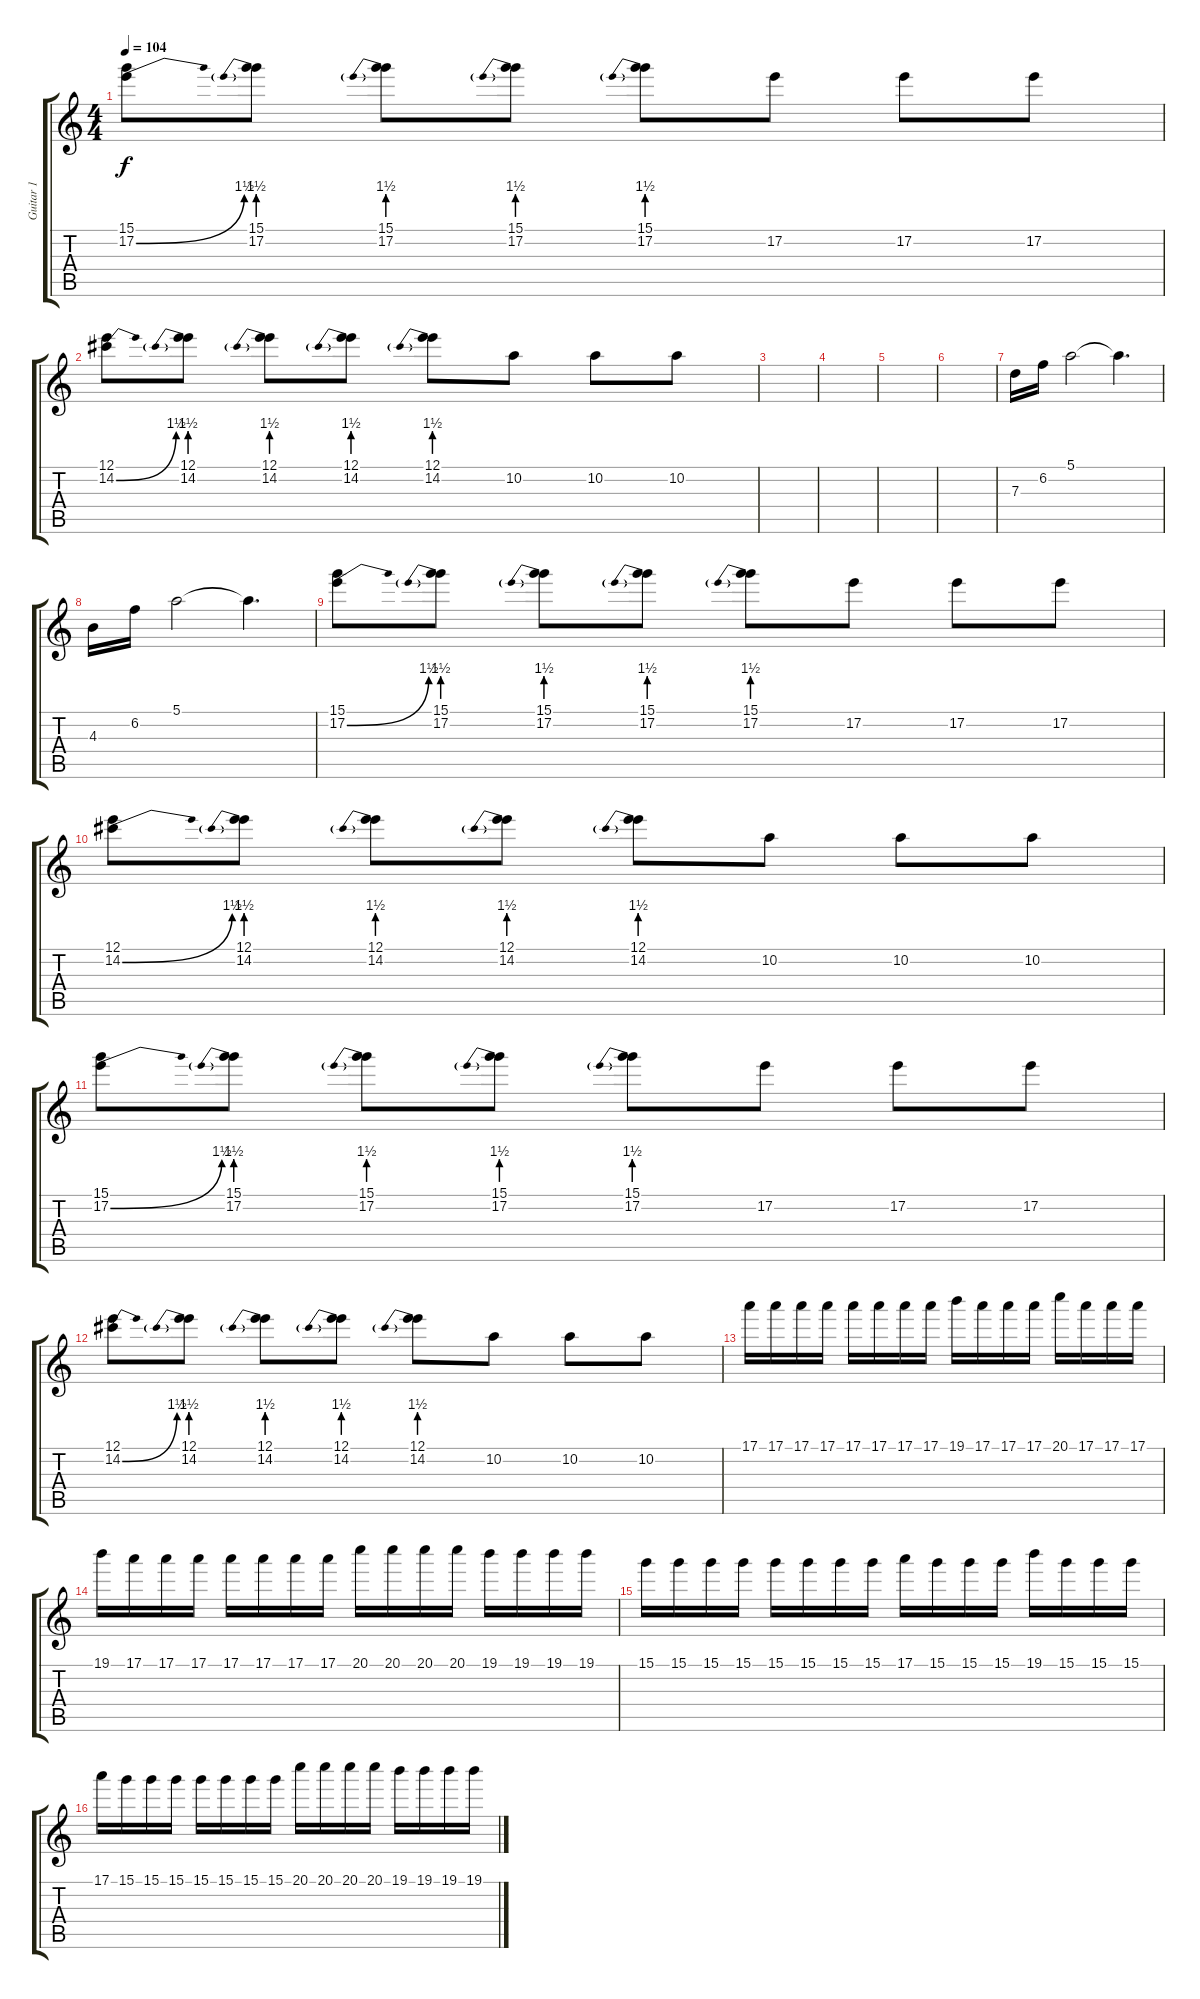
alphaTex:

\track ("Guitar 1" "Guitar 1") {instrument overdrivenguitar}
\staff {score tabs}
\tuning (E4 B3 G3 D3 A2 E2) {hide}
\ts (4 4)
\tempo 104
\clef g2
\ks c
(15.1 17.2{be (bend 0 0 60 6)}).8{dy f} (15.1 17.2{be (prebend 0 6 60 6)}).8 (15.1 17.2{be (prebend 0 6 60 6)}).8 (15.1 17.2{be (prebend 0 6 60 6)}).8 (15.1 17.2{be (prebend 0 6 60 6)}).8 17.2.8 17.2.8 17.2.8 |
(12.1 14.2{be (bend 0 0 60 6)}).8 (12.1 14.2{be (prebend 0 6 60 6)}).8 (12.1 14.2{be (prebend 0 6 60 6)}).8 (12.1 14.2{be (prebend 0 6 60 6)}).8 (12.1 14.2{be (prebend 0 6 60 6)}).8 10.2.8 10.2.8 10.2.8 |
|
|
|
|
7.3.16 6.2.16 5.1.2 5.1{t}.4{d} |
4.3.16 6.2.16 5.1.2 5.1{t}.4{d} |
(15.1 17.2{be (bend 0 0 60 6)}).8 (15.1 17.2{be (prebend 0 6 60 6)}).8 (15.1 17.2{be (prebend 0 6 60 6)}).8 (15.1 17.2{be (prebend 0 6 60 6)}).8 (15.1 17.2{be (prebend 0 6 60 6)}).8 17.2.8 17.2.8 17.2.8 |
(12.1 14.2{be (bend 0 0 60 6)}).8 (12.1 14.2{be (prebend 0 6 60 6)}).8 (12.1 14.2{be (prebend 0 6 60 6)}).8 (12.1 14.2{be (prebend 0 6 60 6)}).8 (12.1 14.2{be (prebend 0 6 60 6)}).8 10.2.8 10.2.8 10.2.8 |
(15.1 17.2{be (bend 0 0 60 6)}).8 (15.1 17.2{be (prebend 0 6 60 6)}).8 (15.1 17.2{be (prebend 0 6 60 6)}).8 (15.1 17.2{be (prebend 0 6 60 6)}).8 (15.1 17.2{be (prebend 0 6 60 6)}).8 17.2.8 17.2.8 17.2.8 |
(12.1 14.2{be (bend 0 0 60 6)}).8 (12.1 14.2{be (prebend 0 6 60 6)}).8 (12.1 14.2{be (prebend 0 6 60 6)}).8 (12.1 14.2{be (prebend 0 6 60 6)}).8 (12.1 14.2{be (prebend 0 6 60 6)}).8 10.2.8 10.2.8 10.2.8 |
17.1.16 17.1.16 17.1.16 17.1.16 17.1.16 17.1.16 17.1.16 17.1.16 19.1.16 17.1.16 17.1.16 17.1.16 20.1.16 17.1.16 17.1.16 17.1.16 |
19.1.16 17.1.16 17.1.16 17.1.16 17.1.16 17.1.16 17.1.16 17.1.16 20.1.16 20.1.16 20.1.16 20.1.16 19.1.16 19.1.16 19.1.16 19.1.16 |
15.1.16 15.1.16 15.1.16 15.1.16 15.1.16 15.1.16 15.1.16 15.1.16 17.1.16 15.1.16 15.1.16 15.1.16 19.1.16 15.1.16 15.1.16 15.1.16 |
17.1.16 15.1.16 15.1.16 15.1.16 15.1.16 15.1.16 15.1.16 15.1.16 20.1.16 20.1.16 20.1.16 20.1.16 19.1.16 19.1.16 19.1.16 19.1.16
